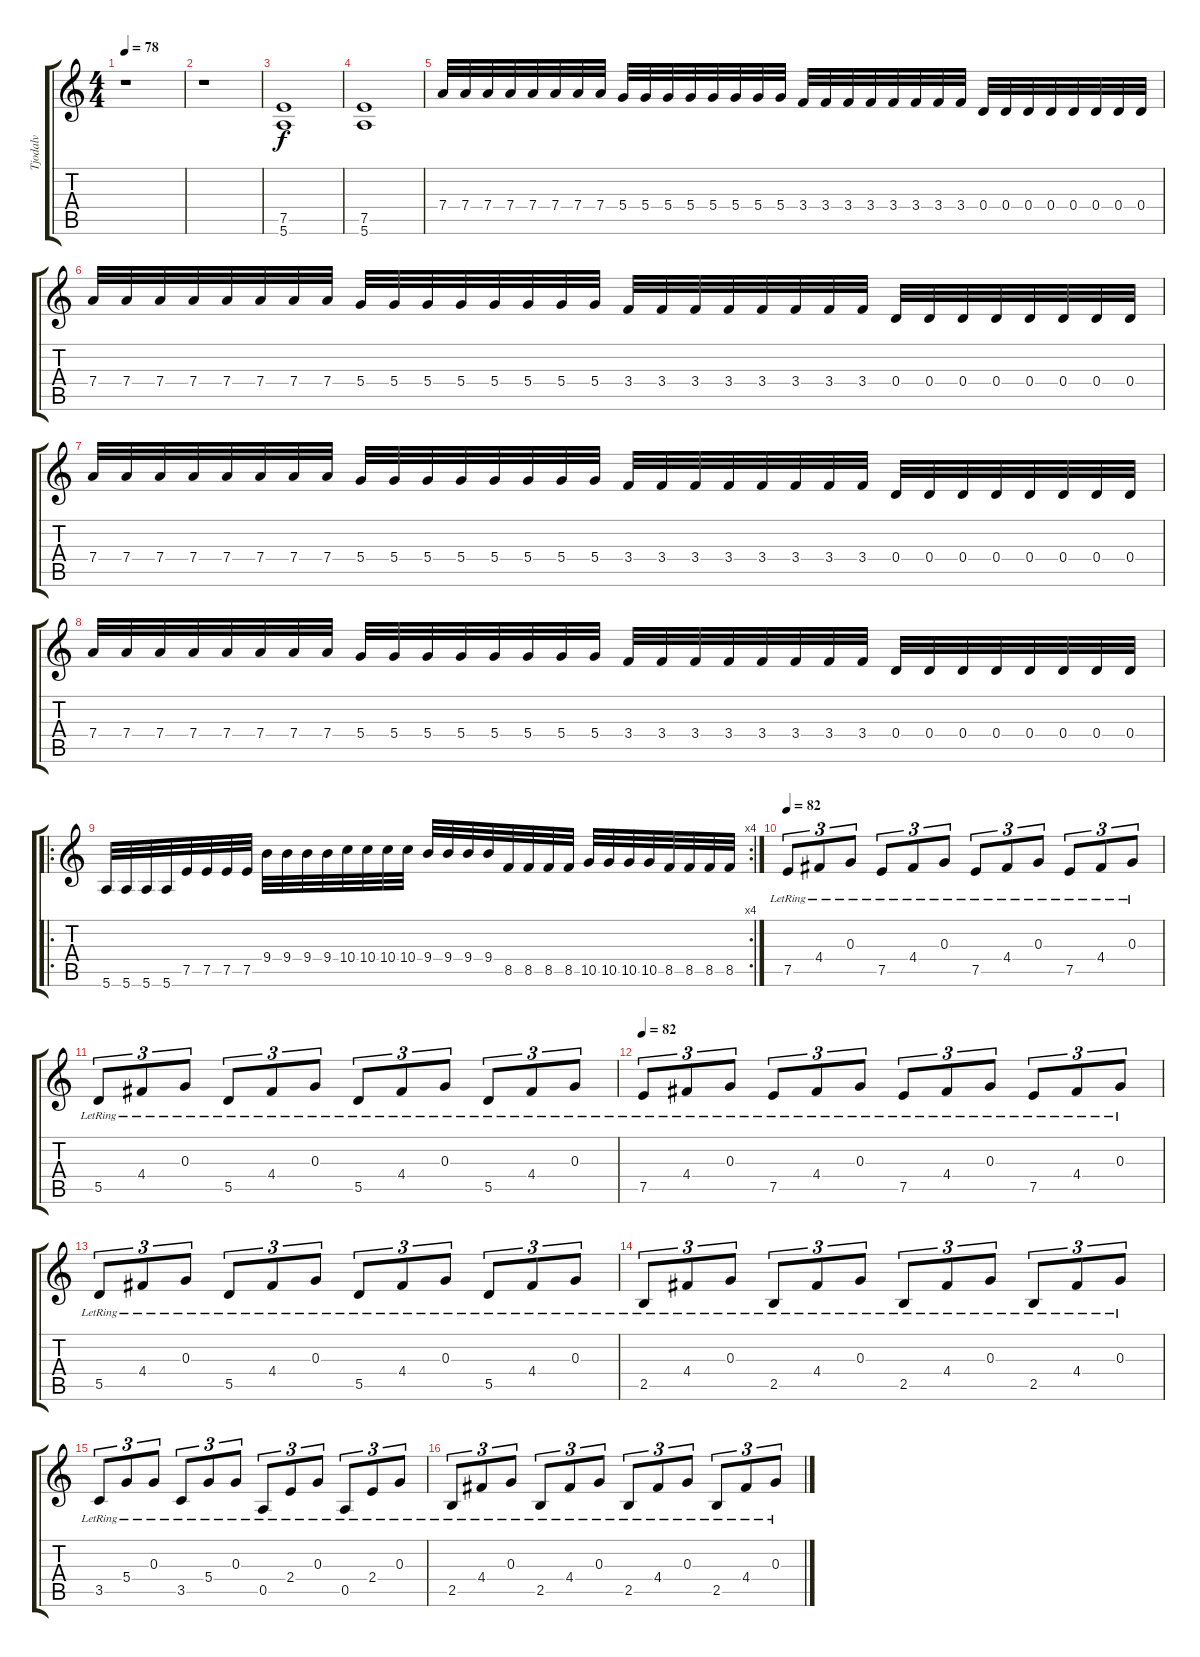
\track ("Tjodalv" "Tjodalv") {instrument overdrivenguitar}
\staff {score tabs}
\tuning (E4 B3 G3 D3 A2 E2) {hide}
\ts (4 4)
\tempo 78
\clef g2
\ks c
r.1{dy f instrument overdrivenguitar} |
r.1 |
(7.5 5.6).1 |
(7.5 5.6).1 |
7.4.32 7.4.32 7.4.32 7.4.32 7.4.32 7.4.32 7.4.32 7.4.32 5.4.32 5.4.32 5.4.32 5.4.32 5.4.32 5.4.32 5.4.32 5.4.32 3.4.32 3.4.32 3.4.32 3.4.32 3.4.32 3.4.32 3.4.32 3.4.32 0.4.32 0.4.32 0.4.32 0.4.32 0.4.32 0.4.32 0.4.32 0.4.32 |
7.4.32 7.4.32 7.4.32 7.4.32 7.4.32 7.4.32 7.4.32 7.4.32 5.4.32 5.4.32 5.4.32 5.4.32 5.4.32 5.4.32 5.4.32 5.4.32 3.4.32 3.4.32 3.4.32 3.4.32 3.4.32 3.4.32 3.4.32 3.4.32 0.4.32 0.4.32 0.4.32 0.4.32 0.4.32 0.4.32 0.4.32 0.4.32 |
7.4.32 7.4.32 7.4.32 7.4.32 7.4.32 7.4.32 7.4.32 7.4.32 5.4.32 5.4.32 5.4.32 5.4.32 5.4.32 5.4.32 5.4.32 5.4.32 3.4.32 3.4.32 3.4.32 3.4.32 3.4.32 3.4.32 3.4.32 3.4.32 0.4.32 0.4.32 0.4.32 0.4.32 0.4.32 0.4.32 0.4.32 0.4.32 |
7.4.32 7.4.32 7.4.32 7.4.32 7.4.32 7.4.32 7.4.32 7.4.32 5.4.32 5.4.32 5.4.32 5.4.32 5.4.32 5.4.32 5.4.32 5.4.32 3.4.32 3.4.32 3.4.32 3.4.32 3.4.32 3.4.32 3.4.32 3.4.32 0.4.32 0.4.32 0.4.32 0.4.32 0.4.32 0.4.32 0.4.32 0.4.32 |
\ro
\rc 4
5.6.32 5.6.32 5.6.32 5.6.32 7.5.32 7.5.32 7.5.32 7.5.32 9.4.32 9.4.32 9.4.32 9.4.32 10.4.32 10.4.32 10.4.32 10.4.32 9.4.32 9.4.32 9.4.32 9.4.32 8.5.32 8.5.32 8.5.32 8.5.32 10.5.32 10.5.32 10.5.32 10.5.32 8.5.32 8.5.32 8.5.32 8.5.32 |
\tempo 82
7.5{lr}.8{tu (3 2)} 4.4{lr}.8{tu (3 2)} 0.3{lr}.8{tu (3 2)} 7.5{lr}.8{tu (3 2)} 4.4{lr}.8{tu (3 2)} 0.3{lr}.8{tu (3 2)} 7.5{lr}.8{tu (3 2)} 4.4{lr}.8{tu (3 2)} 0.3{lr}.8{tu (3 2)} 7.5{lr}.8{tu (3 2)} 4.4{lr}.8{tu (3 2)} 0.3{lr}.8{tu (3 2)} |
5.5{lr}.8{tu (3 2)} 4.4{lr}.8{tu (3 2)} 0.3{lr}.8{tu (3 2)} 5.5{lr}.8{tu (3 2)} 4.4{lr}.8{tu (3 2)} 0.3{lr}.8{tu (3 2)} 5.5{lr}.8{tu (3 2)} 4.4{lr}.8{tu (3 2)} 0.3{lr}.8{tu (3 2)} 5.5{lr}.8{tu (3 2)} 4.4{lr}.8{tu (3 2)} 0.3{lr}.8{tu (3 2)} |
\tempo 82
7.5{lr}.8{tu (3 2)} 4.4{lr}.8{tu (3 2)} 0.3{lr}.8{tu (3 2)} 7.5{lr}.8{tu (3 2)} 4.4{lr}.8{tu (3 2)} 0.3{lr}.8{tu (3 2)} 7.5{lr}.8{tu (3 2)} 4.4{lr}.8{tu (3 2)} 0.3{lr}.8{tu (3 2)} 7.5{lr}.8{tu (3 2)} 4.4{lr}.8{tu (3 2)} 0.3{lr}.8{tu (3 2)} |
5.5{lr}.8{tu (3 2)} 4.4{lr}.8{tu (3 2)} 0.3{lr}.8{tu (3 2)} 5.5{lr}.8{tu (3 2)} 4.4{lr}.8{tu (3 2)} 0.3{lr}.8{tu (3 2)} 5.5{lr}.8{tu (3 2)} 4.4{lr}.8{tu (3 2)} 0.3{lr}.8{tu (3 2)} 5.5{lr}.8{tu (3 2)} 4.4{lr}.8{tu (3 2)} 0.3{lr}.8{tu (3 2)} |
2.5{lr}.8{tu (3 2)} 4.4{lr}.8{tu (3 2)} 0.3{lr}.8{tu (3 2)} 2.5{lr}.8{tu (3 2)} 4.4{lr}.8{tu (3 2)} 0.3{lr}.8{tu (3 2)} 2.5{lr}.8{tu (3 2)} 4.4{lr}.8{tu (3 2)} 0.3{lr}.8{tu (3 2)} 2.5{lr}.8{tu (3 2)} 4.4{lr}.8{tu (3 2)} 0.3{lr}.8{tu (3 2)} |
3.5{lr}.8{tu (3 2)} 5.4{lr}.8{tu (3 2)} 0.3{lr}.8{tu (3 2)} 3.5{lr}.8{tu (3 2)} 5.4{lr}.8{tu (3 2)} 0.3{lr}.8{tu (3 2)} 0.5{lr}.8{tu (3 2)} 2.4{lr}.8{tu (3 2)} 0.3{lr}.8{tu (3 2)} 0.5{lr}.8{tu (3 2)} 2.4{lr}.8{tu (3 2)} 0.3{lr}.8{tu (3 2)} |
2.5{lr}.8{tu (3 2)} 4.4{lr}.8{tu (3 2)} 0.3{lr}.8{tu (3 2)} 2.5{lr}.8{tu (3 2)} 4.4{lr}.8{tu (3 2)} 0.3{lr}.8{tu (3 2)} 2.5{lr}.8{tu (3 2)} 4.4{lr}.8{tu (3 2)} 0.3{lr}.8{tu (3 2)} 2.5{lr}.8{tu (3 2)} 4.4{lr}.8{tu (3 2)} 0.3{lr}.8{tu (3 2)}
